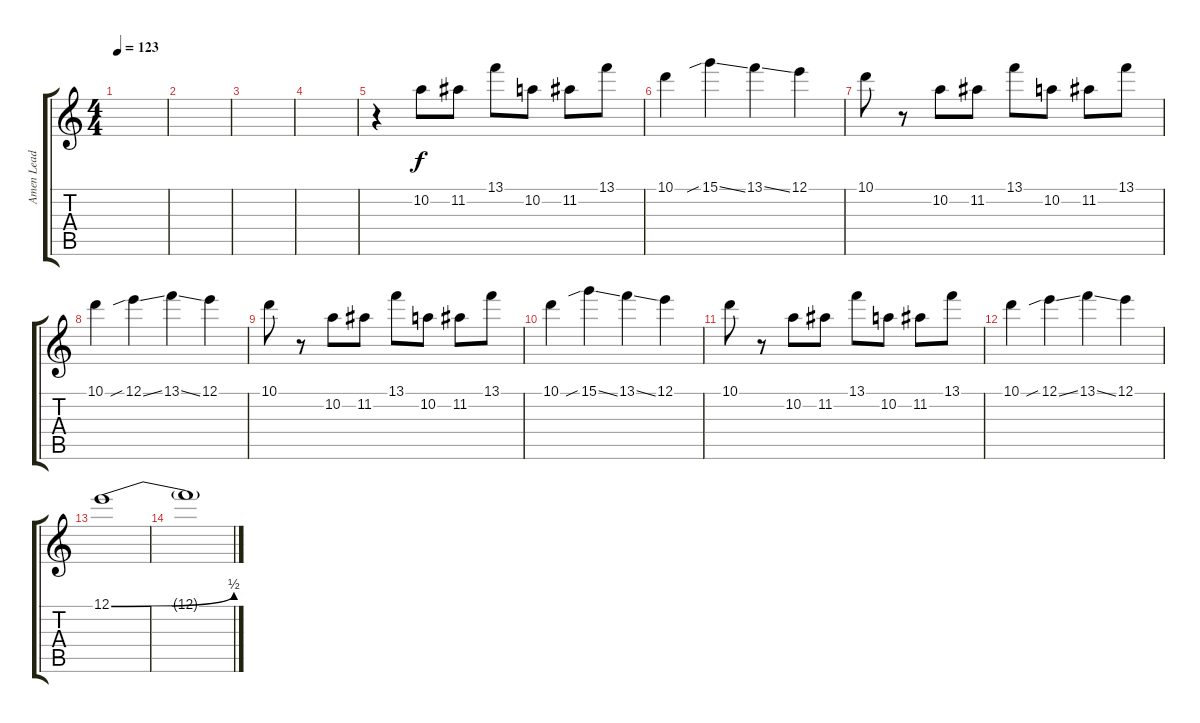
\track ("Amen Lead" "Amen Lead") {instrument overdrivenguitar}
\staff {score tabs}
\tuning (E4 B3 G3 D3 A2 E2) {hide}
\ts (4 4)
\tempo 123
\clef g2
\ks c
|
|
|
|
r.4 10.2.8 11.2.8 13.1.8 10.2.8 11.2.8 13.1.8 |
10.1.4 15.1{sib ss}.4 13.1{ss}.4 12.1.4 |
10.1.8 r.8 10.2.8 11.2.8 13.1.8 10.2.8 11.2.8 13.1.8 |
10.1.4 12.1{sib ss}.4 13.1{ss}.4 12.1.4 |
10.1.8 r.8 10.2.8 11.2.8 13.1.8 10.2.8 11.2.8 13.1.8 |
10.1.4 15.1{sib ss}.4 13.1{ss}.4 12.1.4 |
10.1.8 r.8 10.2.8 11.2.8 13.1.8 10.2.8 11.2.8 13.1.8 |
10.1.4 12.1{sib ss}.4 13.1{ss}.4 12.1.4 |
12.1{be (bend 0 0 60 2)}.1 |
12.1{t}.1
